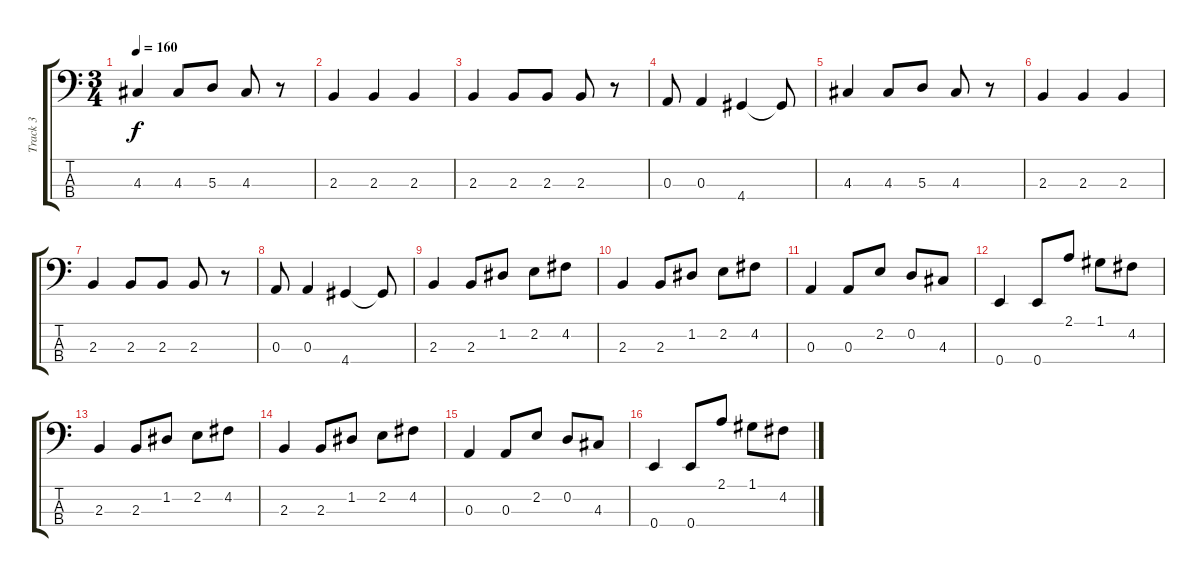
\track ("Track 3" "Track 3") {instrument electricbassfinger}
\staff {score tabs}
\tuning (G2 D2 A1 E1) {hide}
\ts (3 4)
\tempo 160
\clef f4
\ks c
4.3.4{dy f} 4.3.8 5.3.8 4.3.8 r.8 |
2.3.4 2.3.4 2.3.4 |
2.3.4 2.3.8 2.3.8 2.3.8 r.8 |
0.3.8 0.3.4 4.4.4 4.4{t}.8 |
4.3.4 4.3.8 5.3.8 4.3.8 r.8 |
2.3.4 2.3.4 2.3.4 |
2.3.4 2.3.8 2.3.8 2.3.8 r.8 |
0.3.8 0.3.4 4.4.4 4.4{t}.8 |
2.3.4 2.3.8 1.2.8 2.2.8 4.2.8 |
2.3.4 2.3.8 1.2.8 2.2.8 4.2.8 |
0.3.4 0.3.8 2.2.8 0.2.8 4.3.8 |
0.4.4 0.4.8 2.1.8 1.1.8 4.2.8 |
2.3.4 2.3.8 1.2.8 2.2.8 4.2.8 |
2.3.4 2.3.8 1.2.8 2.2.8 4.2.8 |
0.3.4 0.3.8 2.2.8 0.2.8 4.3.8 |
0.4.4 0.4.8 2.1.8 1.1.8 4.2.8
